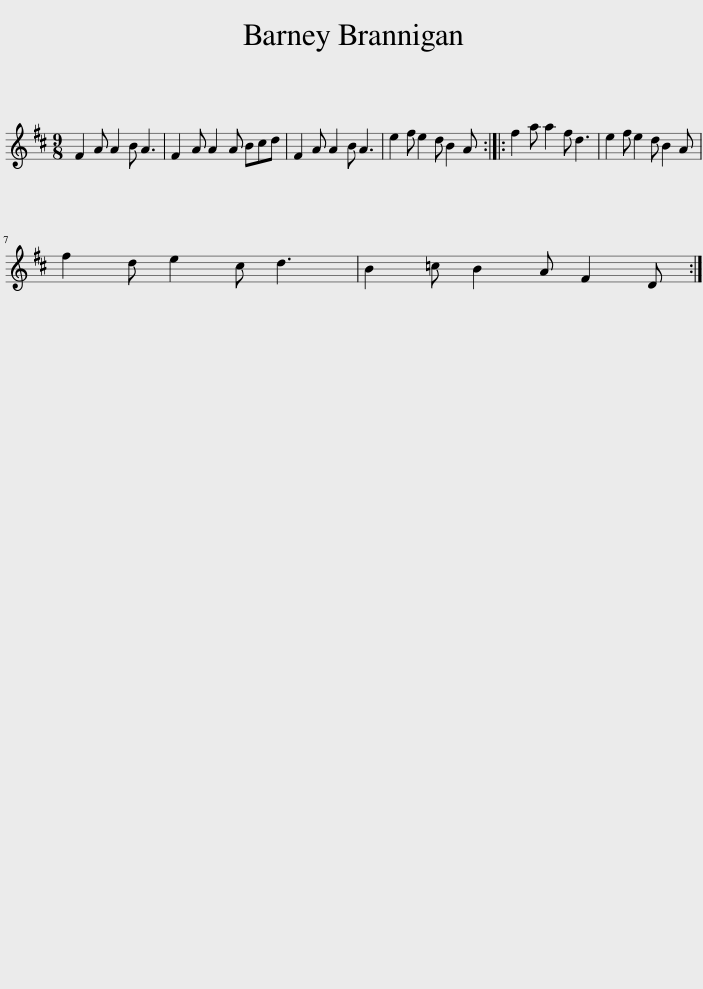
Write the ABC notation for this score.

X:1
L:1/8
M:9/8
I:linebreak $
K:D
V:1 treble
V:1
 F2 A A2 B A3 | F2 A A2 A Bcd | F2 A A2 B A3 | e2 f e2 d B2 A :: f2 a a2 f d3 | %5
 e2 f e2 d B2 A |$ f2 d e2 c d3 | B2 =c B2 A F2 D :| %8
